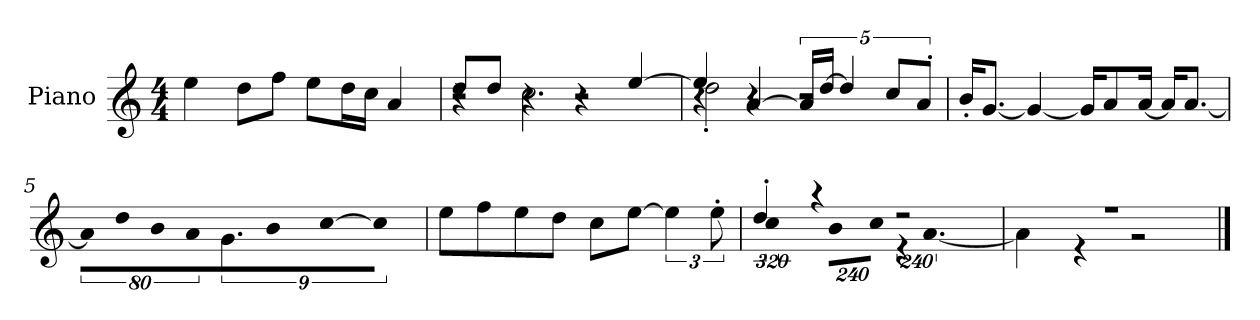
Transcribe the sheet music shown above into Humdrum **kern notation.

**kern
*part1
*staff1
*I"Piano
*I'P-no
*clefG2
*k[]
*M4/4
*MM90
=1
4ee\
8dd\L
8ff\J
8ee\L
16dd\L
16cc\JJ
4a/
=2
*^
*	*^
2r	4r	8dd/L
.	.	8dd/J
.	2.cc\	4r
4r	.	2r
[4ee/	.	.
=3	=3	=3
4ee/]	2dd'\	4r
4r	.	[4a/
2r	2r	20a/LL]
.	.	[20dd/JJ
.	.	5dd/]
.	.	10cc/L
.	.	10a'/J
*v	*v	*v
=4
16b'/KL
[8.g/J
4g/_
16g/KL]
8a/
[16a/Jk
16a/KL]
[8.a/J
=5
!LO:N:vis=8
640%71a\L]
!LO:N:vis=8
640%71dd\
!LO:N:vis=8
640%71b\
!LO:N:vis=8
640%71a\
9.g\
!LO:N:vis=8
640%71b\
!LO:N:vis=16
[1920%107cc\Jk
!LO:N:vis=4
1920%427cc\]
!!LO:LB:g=z
=6
8ee\L
8ff\
8ee\
8dd\J
8cc\L
[8ee\J
6ee\]
12ee'\
=7
*^
!	!LO:N:vis=4
4dd'/	640%183cc\
4r	.
!	!LO:N:vis=8
.	960%137b\L
!	!LO:N:vis=16
.	1920%137cc\Jk
!	!LO:N:vis=16
2r	1920%137r
!	!LO:N:vis=4.
.	[1920%823a\
=8	=8
1r	4a\]
.	4r
.	2r
*v	*v
==
*-
